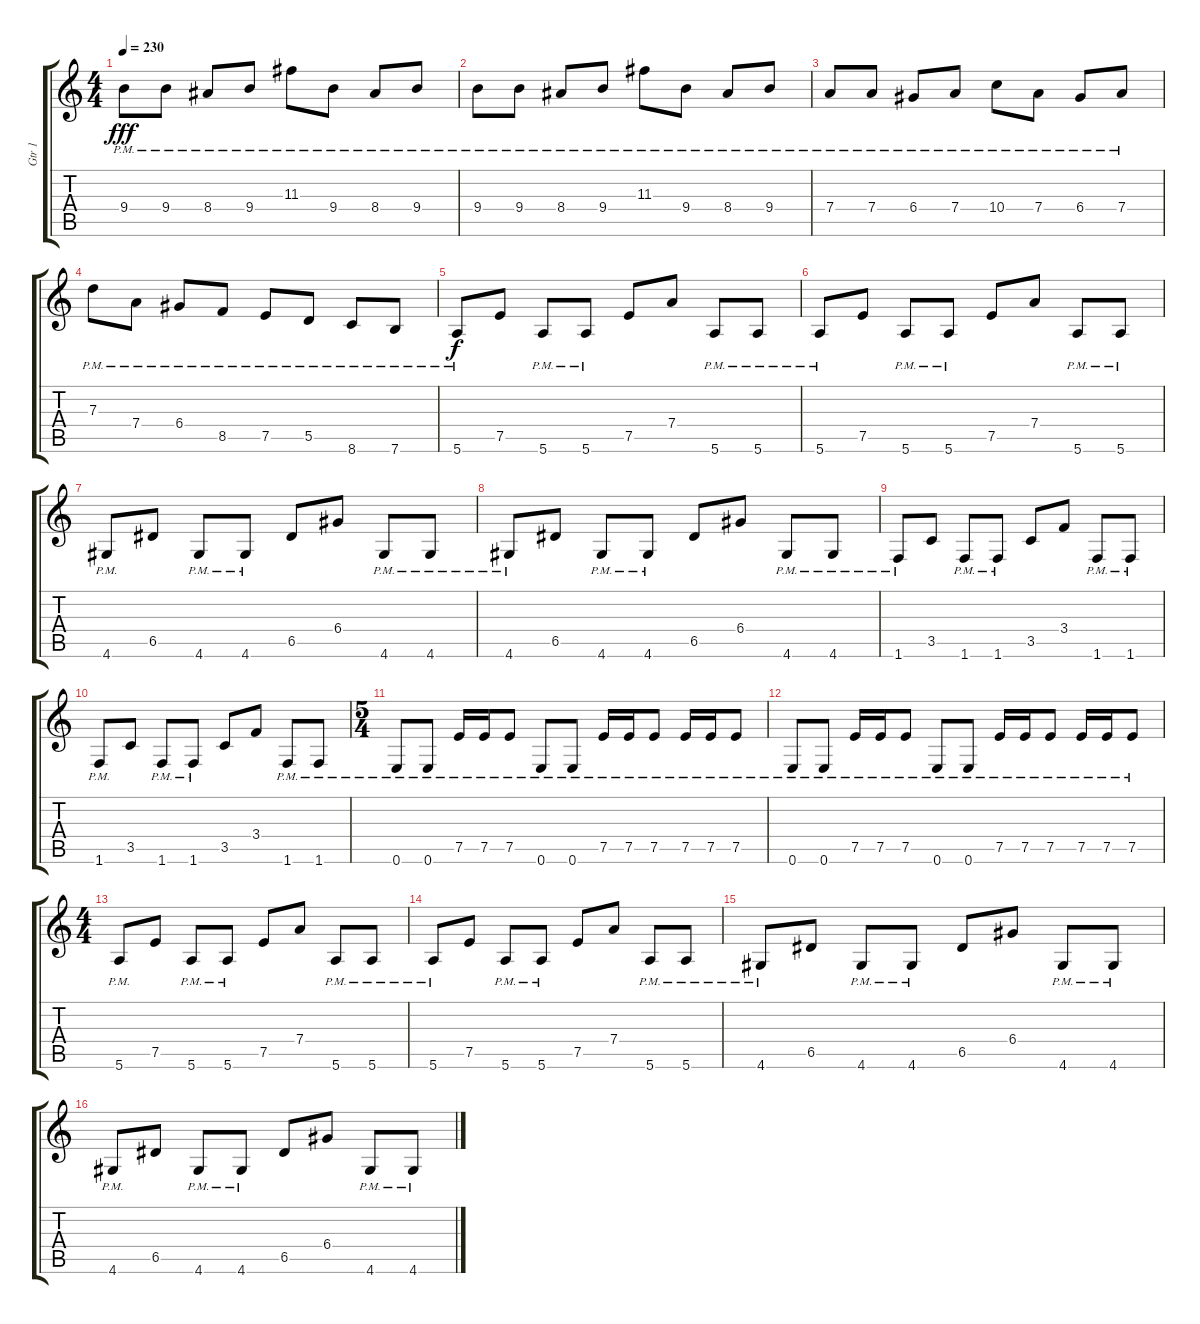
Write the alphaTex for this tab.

\track ("Gtr 1" "Gtr 1") {instrument distortionguitar}
\staff {score tabs}
\tuning (E4 B3 G3 D3 A2 E2) {hide}
\ts (4 4)
\tempo 230
\clef g2
\ks c
9.4{pm}.8{dy fff} 9.4{pm}.8 8.4{pm}.8 9.4{pm}.8 11.3{pm}.8 9.4{pm}.8 8.4{pm}.8 9.4{pm}.8 |
9.4{pm}.8 9.4{pm}.8 8.4{pm}.8 9.4{pm}.8 11.3{pm}.8 9.4{pm}.8 8.4{pm}.8 9.4{pm}.8 |
7.4{pm}.8 7.4{pm}.8 6.4{pm}.8 7.4{pm}.8 10.4{pm}.8 7.4{pm}.8 6.4{pm}.8 7.4{pm}.8 |
7.3{pm}.8 7.4{pm}.8 6.4{pm}.8 8.5{pm}.8 7.5{pm}.8 5.5{pm}.8 8.6{pm}.8 7.6{pm}.8 |
5.6{pm}.8{dy f volume 14} 7.5.8 5.6{pm}.8 5.6{pm}.8 7.5.8 7.4.8 5.6{pm}.8 5.6{pm}.8 |
5.6{pm}.8 7.5.8 5.6{pm}.8 5.6{pm}.8 7.5.8 7.4.8 5.6{pm}.8 5.6{pm}.8 |
4.6{pm}.8 6.5.8 4.6{pm}.8 4.6{pm}.8 6.5.8 6.4.8 4.6{pm}.8 4.6{pm}.8 |
4.6{pm}.8 6.5.8 4.6{pm}.8 4.6{pm}.8 6.5.8 6.4.8 4.6{pm}.8 4.6{pm}.8 |
1.6{pm}.8 3.5.8 1.6{pm}.8 1.6{pm}.8 3.5.8 3.4.8 1.6{pm}.8 1.6{pm}.8 |
1.6{pm}.8 3.5.8 1.6{pm}.8 1.6{pm}.8 3.5.8 3.4.8 1.6{pm}.8 1.6{pm}.8 |
\ts (5 4)
0.6{pm}.8 0.6{pm}.8 7.5{pm}.16 7.5{pm}.16 7.5{pm}.8 0.6{pm}.8 0.6{pm}.8 7.5{pm}.16 7.5{pm}.16 7.5{pm}.8 7.5{pm}.16 7.5{pm}.16 7.5{pm}.8 |
0.6{pm}.8 0.6{pm}.8 7.5{pm}.16 7.5{pm}.16 7.5{pm}.8 0.6{pm}.8 0.6{pm}.8 7.5{pm}.16 7.5{pm}.16 7.5{pm}.8 7.5{pm}.16 7.5{pm}.16 7.5{pm}.8 |
\ts (4 4)
5.6{pm}.8{volume 14} 7.5.8 5.6{pm}.8 5.6{pm}.8 7.5.8 7.4.8 5.6{pm}.8 5.6{pm}.8 |
5.6{pm}.8 7.5.8 5.6{pm}.8 5.6{pm}.8 7.5.8 7.4.8 5.6{pm}.8 5.6{pm}.8 |
4.6{pm}.8 6.5.8 4.6{pm}.8 4.6{pm}.8 6.5.8 6.4.8 4.6{pm}.8 4.6{pm}.8 |
4.6{pm}.8 6.5.8 4.6{pm}.8 4.6{pm}.8 6.5.8 6.4.8 4.6{pm}.8 4.6{pm}.8
